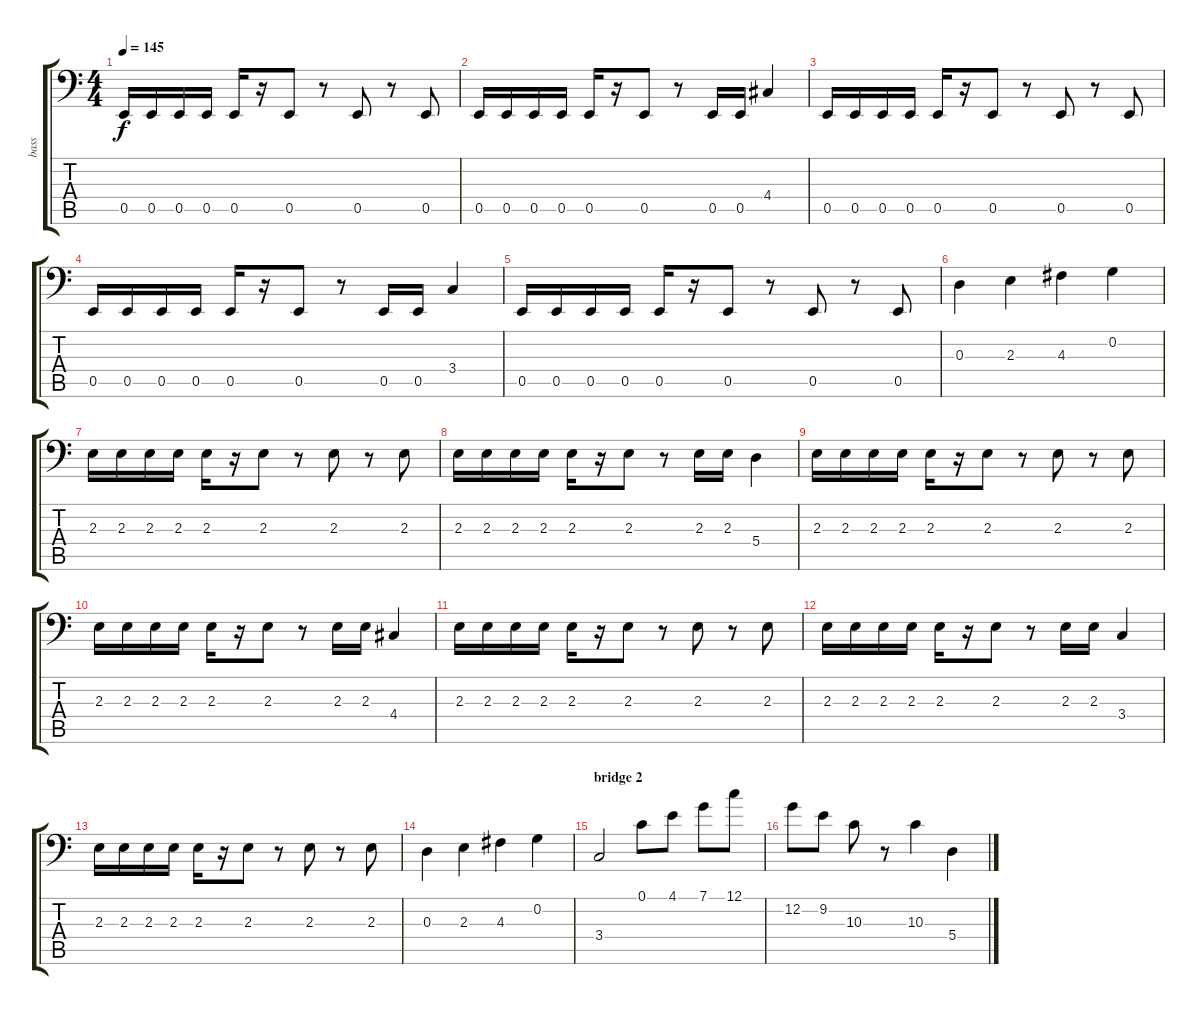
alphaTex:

\track ("bass" "bass") {instrument electricbassfinger}
\staff {score tabs}
\tuning (C3 G2 D2 A1 E1 B0) {hide}
\ts (4 4)
\tempo 145
\clef f4
\ks c
0.5.16{dy f} 0.5.16 0.5.16 0.5.16 0.5.16 r.16 0.5.8 r.8 0.5.8 r.8 0.5.8 |
0.5.16 0.5.16 0.5.16 0.5.16 0.5.16 r.16 0.5.8 r.8 0.5.16 0.5.16 4.4.4 |
0.5.16 0.5.16 0.5.16 0.5.16 0.5.16 r.16 0.5.8 r.8 0.5.8 r.8 0.5.8 |
0.5.16 0.5.16 0.5.16 0.5.16 0.5.16 r.16 0.5.8 r.8 0.5.16 0.5.16 3.4.4 |
0.5.16 0.5.16 0.5.16 0.5.16 0.5.16 r.16 0.5.8 r.8 0.5.8 r.8 0.5.8 |
0.3.4 2.3.4 4.3.4 0.2.4 |
2.3.16 2.3.16 2.3.16 2.3.16 2.3.16 r.16 2.3.8 r.8 2.3.8 r.8 2.3.8 |
2.3.16 2.3.16 2.3.16 2.3.16 2.3.16 r.16 2.3.8 r.8 2.3.16 2.3.16 5.4.4 |
2.3.16 2.3.16 2.3.16 2.3.16 2.3.16 r.16 2.3.8 r.8 2.3.8 r.8 2.3.8 |
2.3.16 2.3.16 2.3.16 2.3.16 2.3.16 r.16 2.3.8 r.8 2.3.16 2.3.16 4.4.4 |
2.3.16 2.3.16 2.3.16 2.3.16 2.3.16 r.16 2.3.8 r.8 2.3.8 r.8 2.3.8 |
2.3.16 2.3.16 2.3.16 2.3.16 2.3.16 r.16 2.3.8 r.8 2.3.16 2.3.16 3.4.4 |
2.3.16 2.3.16 2.3.16 2.3.16 2.3.16 r.16 2.3.8 r.8 2.3.8 r.8 2.3.8 |
0.3.4 2.3.4 4.3.4 0.2.4 |
\section ("" "bridge 2")
3.4.2 0.1.8 4.1.8 7.1.8 12.1.8 |
12.2.8 9.2.8 10.3.8 r.8 10.3.4 5.4.4
